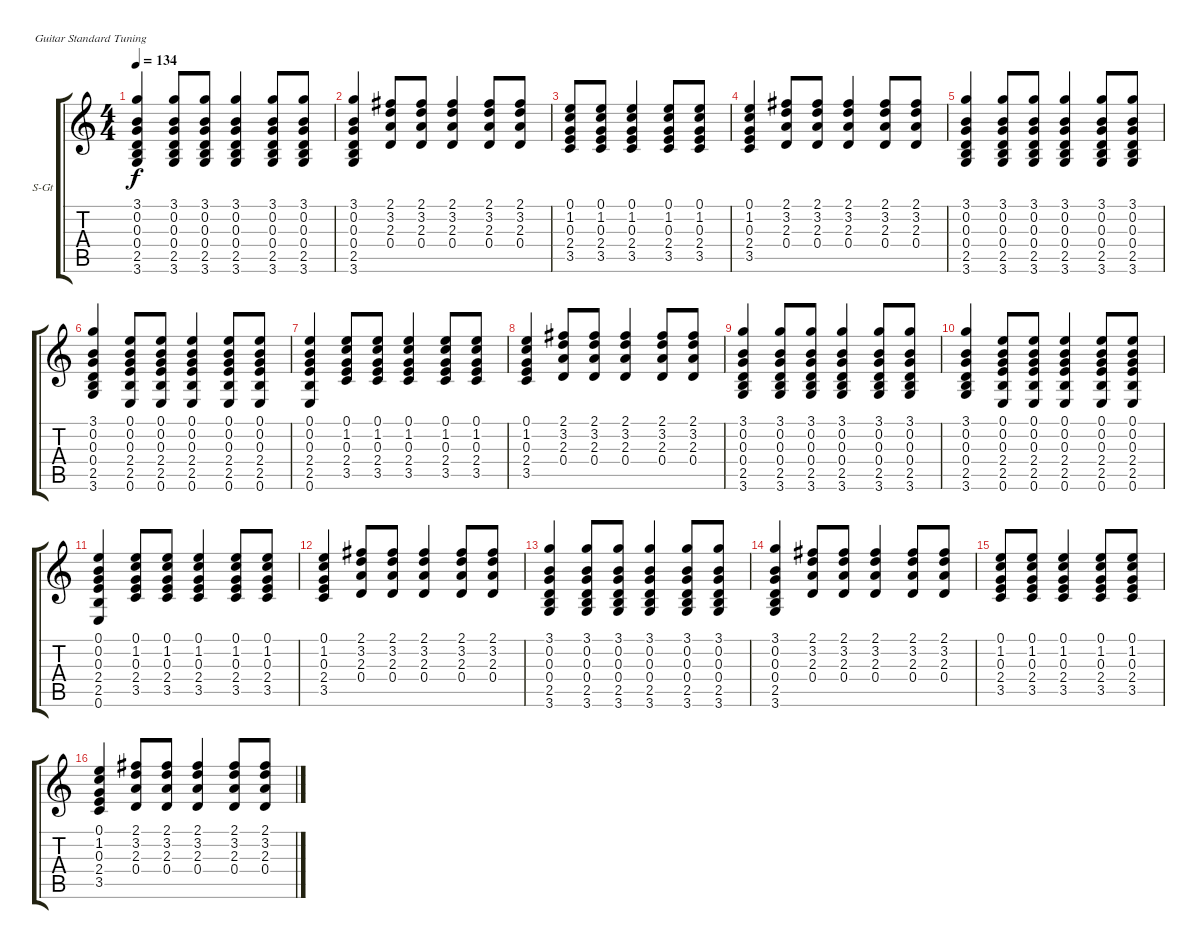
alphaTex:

\defaultSystemsLayout 4
\bracketExtendMode groupsimilarinstruments
\firstSystemTrackNameOrientation horizontal
\otherSystemsTrackNameOrientation horizontal
\track ("Acustica" "S-Gt") {instrument acousticguitarsteel}
\staff {score tabs}
\tuning (E4 B3 G3 D3 A2 E2)
\ts (4 4)
\tempo 134
\clef g2
\scale
0.333333
\ks c
(3.1 0.2 0.3 0.4 2.5 3.6).4{dy f} (3.1 0.2 0.3 0.4 2.5 3.6).8 (3.1 0.2 0.3 0.4 2.5 3.6).8 (3.1 0.2 0.3 0.4 2.5 3.6).4 (3.1 0.2 0.3 0.4 2.5 3.6).8 (3.1 0.2 0.3 0.4 2.5 3.6).8 |
\scale
0.333333 (3.1 0.2 0.3 0.4 2.5 3.6).4 (2.1 3.2 2.3 0.4).8 (2.1 3.2 2.3 0.4).8 (2.1 3.2 2.3 0.4).4 (2.1 3.2 2.3 0.4).8 (2.1 3.2 2.3 0.4).8 |
\scale
0.333333 (0.1 1.2 0.3 2.4 3.5).8 (0.1 1.2 0.3 2.4 3.5).8 (0.1 1.2 0.3 2.4 3.5).4 (0.1 1.2 0.3 2.4 3.5).8 (0.1 1.2 0.3 2.4 3.5).8 |
\scale
0.333333 (0.1 1.2 0.3 2.4 3.5).4 (2.1 3.2 2.3 0.4).8 (2.1 3.2 2.3 0.4).8 (2.1 3.2 2.3 0.4).4 (2.1 3.2 2.3 0.4).8 (2.1 3.2 2.3 0.4).8 |
\scale
0.333333 (3.1 0.2 0.3 0.4 2.5 3.6).4 (3.1 0.2 0.3 0.4 2.5 3.6).8 (3.1 0.2 0.3 0.4 2.5 3.6).8 (3.1 0.2 0.3 0.4 2.5 3.6).4 (3.1 0.2 0.3 0.4 2.5 3.6).8 (3.1 0.2 0.3 0.4 2.5 3.6).8 |
\scale
0.333333 (3.1 0.2 0.3 0.4 2.5 3.6).4 (0.1 0.2 0.3 2.4 2.5 0.6).8 (0.1 0.2 0.3 2.4 2.5 0.6).8 (0.1 0.2 0.3 2.4 2.5 0.6).4 (0.1 0.2 0.3 2.4 2.5 0.6).8 (0.1 0.2 0.3 2.4 2.5 0.6).8 |
\scale
0.333333 (0.1 0.2 0.3 2.4 2.5 0.6).4 (0.1 1.2 0.3 2.4 3.5).8 (0.1 1.2 0.3 2.4 3.5).8 (0.1 1.2 0.3 2.4 3.5).4 (0.1 1.2 0.3 2.4 3.5).8 (0.1 1.2 0.3 2.4 3.5).8 |
\scale
0.333333 (0.1 1.2 0.3 2.4 3.5).4 (2.1 3.2 2.3 0.4).8 (2.1 3.2 2.3 0.4).8 (2.1 3.2 2.3 0.4).4 (2.1 3.2 2.3 0.4).8 (2.1 3.2 2.3 0.4).8 |
\scale
0.333333 (3.1 0.2 0.3 0.4 2.5 3.6).4 (3.1 0.2 0.3 0.4 2.5 3.6).8 (3.1 0.2 0.3 0.4 2.5 3.6).8 (3.1 0.2 0.3 0.4 2.5 3.6).4 (3.1 0.2 0.3 0.4 2.5 3.6).8 (3.1 0.2 0.3 0.4 2.5 3.6).8 |
\scale
0.333333 (3.1 0.2 0.3 0.4 2.5 3.6).4 (0.1 0.2 0.3 2.4 2.5 0.6).8 (0.1 0.2 0.3 2.4 2.5 0.6).8 (0.1 0.2 0.3 2.4 2.5 0.6).4 (0.1 0.2 0.3 2.4 2.5 0.6).8 (0.1 0.2 0.3 2.4 2.5 0.6).8 |
\scale
0.333333 (0.1 0.2 0.3 2.4 2.5 0.6).4 (0.1 1.2 0.3 2.4 3.5).8 (0.1 1.2 0.3 2.4 3.5).8 (0.1 1.2 0.3 2.4 3.5).4 (0.1 1.2 0.3 2.4 3.5).8 (0.1 1.2 0.3 2.4 3.5).8 |
\scale
0.333333 (0.1 1.2 0.3 2.4 3.5).4 (2.1 3.2 2.3 0.4).8 (2.1 3.2 2.3 0.4).8 (2.1 3.2 2.3 0.4).4 (2.1 3.2 2.3 0.4).8 (2.1 3.2 2.3 0.4).8 |
\scale
0.333333 (3.1 0.2 0.3 0.4 2.5 3.6).4 (3.1 0.2 0.3 0.4 2.5 3.6).8 (3.1 0.2 0.3 0.4 2.5 3.6).8 (3.1 0.2 0.3 0.4 2.5 3.6).4 (3.1 0.2 0.3 0.4 2.5 3.6).8 (3.1 0.2 0.3 0.4 2.5 3.6).8 |
\scale
0.333333 (3.1 0.2 0.3 0.4 2.5 3.6).4 (2.1 3.2 2.3 0.4).8 (2.1 3.2 2.3 0.4).8 (2.1 3.2 2.3 0.4).4 (2.1 3.2 2.3 0.4).8 (2.1 3.2 2.3 0.4).8 |
\scale
0.333333 (0.1 1.2 0.3 2.4 3.5).8 (0.1 1.2 0.3 2.4 3.5).8 (0.1 1.2 0.3 2.4 3.5).4 (0.1 1.2 0.3 2.4 3.5).8 (0.1 1.2 0.3 2.4 3.5).8 |
\scale
0.333333 (0.1 1.2 0.3 2.4 3.5).4 (2.1 3.2 2.3 0.4).8 (2.1 3.2 2.3 0.4).8 (2.1 3.2 2.3 0.4).4 (2.1 3.2 2.3 0.4).8 (2.1 3.2 2.3 0.4).8
